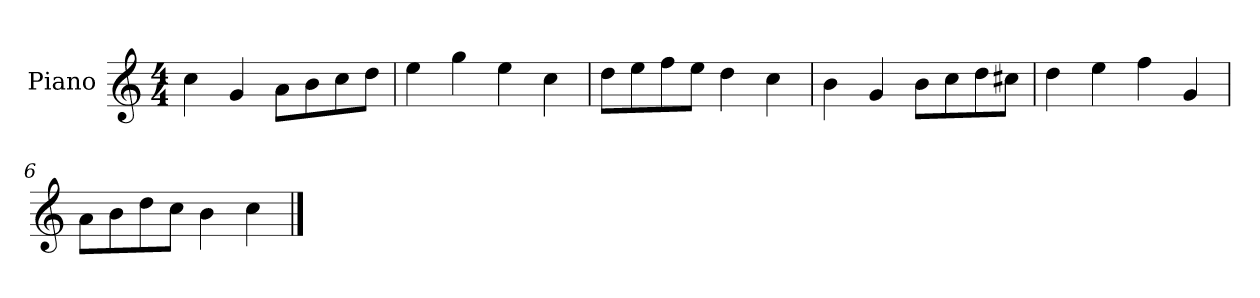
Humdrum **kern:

**kern
*part1
*staff1
*I"Piano
*I'P-no
*clefG2
*k[]
*M4/4
*MM90
=1
4cc\
4g/
8a\L
8b\
8cc\
8dd\J
=2
4ee\
4gg\
4ee\
4cc\
=3
8dd\L
8ee\
8ff\
8ee\J
4dd\
4cc\
=4
4b\
4g/
8b\L
8cc\
8dd\
8cc#X\J
=5
4dd\
4ee\
4ff\
4g/
=6
8a\L
8b\
8dd\
8cc\J
4b\
4cc\
==
*-
